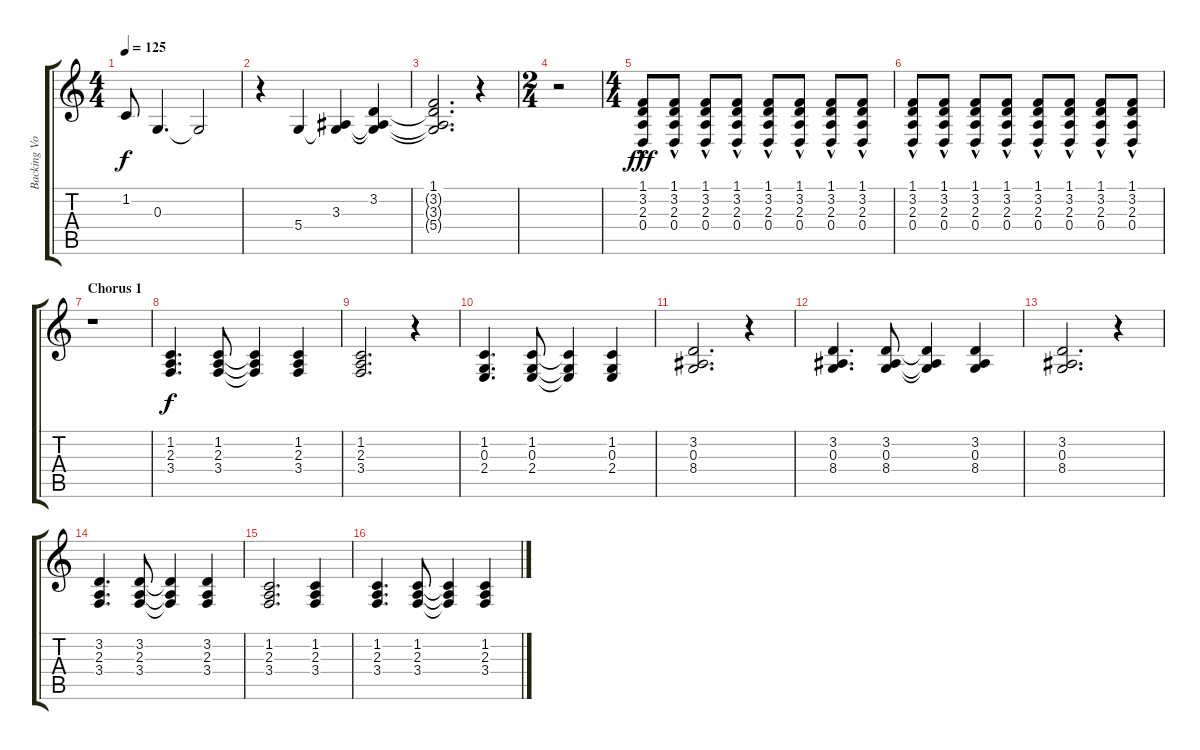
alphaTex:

\track ("Backing Vox" "Backing Vo") {instrument choiraahs}
\staff {score tabs}
\tuning (E4 B3 G3 D3 A2 E2) {hide}
\ts (4 4)
\tempo 125
\clef g2
\ks c
1.2.8{dy f} 0.3.4{d} 0.3{t}.2 |
r.4 5.4.4 (3.3 5.4{t}).4 (3.2 3.3{t} 5.4{t}).4 |
(1.1 3.2{t} 3.3{t} 5.4{t}).2{d} r.4 |
\ts (2 4)
r.2 |
\ts (4 4)
(1.1{hac} 3.2{hac} 2.3{hac} 0.4{hac}).8{dy fff} (1.1{hac} 3.2{hac} 2.3{hac} 0.4{hac}).8 (1.1{hac} 3.2{hac} 2.3{hac} 0.4{hac}).8 (1.1{hac} 3.2{hac} 2.3{hac} 0.4{hac}).8 (1.1{hac} 3.2{hac} 2.3{hac} 0.4{hac}).8 (1.1{hac} 3.2{hac} 2.3{hac} 0.4{hac}).8 (1.1{hac} 3.2{hac} 2.3{hac} 0.4{hac}).8 (1.1{hac} 3.2{hac} 2.3{hac} 0.4{hac}).8 |
(1.1{hac} 3.2{hac} 2.3{hac} 0.4{hac}).8 (1.1{hac} 3.2{hac} 2.3{hac} 0.4{hac}).8 (1.1{hac} 3.2{hac} 2.3{hac} 0.4{hac}).8 (1.1{hac} 3.2{hac} 2.3{hac} 0.4{hac}).8 (1.1{hac} 3.2{hac} 2.3{hac} 0.4{hac}).8 (1.1{hac} 3.2{hac} 2.3{hac} 0.4{hac}).8 (1.1{hac} 3.2{hac} 2.3{hac} 0.4{hac}).8 (1.1{hac} 3.2{hac} 2.3{hac} 0.4{hac}).8 |
\section ("" "Chorus 1")
r.1 |
(1.2 2.3 3.4).4{d dy f} (1.2 2.3 3.4).8 (1.2{t} 2.3{t} 3.4{t}).4 (1.2 2.3 3.4).4 |
(1.2 2.3 3.4).2{d} r.4 |
(1.2 0.3 2.4).4{d} (1.2 0.3 2.4).8 (1.2{t} 0.3{t} 2.4{t}).4 (1.2 0.3 2.4).4 |
(3.2 0.3 8.4).2{d} r.4 |
(3.2 0.3 8.4).4{d} (3.2 0.3 8.4).8 (3.2{t} 0.3{t} 8.4{t}).4 (3.2 0.3 8.4).4 |
(3.2 0.3 8.4).2{d} r.4 |
(3.2 2.3 3.4).4{d} (3.2 2.3 3.4).8 (3.2{t} 2.3{t} 3.4{t}).4 (3.2 2.3 3.4).4 |
(1.2 2.3 3.4).2{d} (1.2 2.3 3.4).4 |
(1.2 2.3 3.4).4{d} (1.2 2.3 3.4).8 (1.2{t} 2.3{t} 3.4{t}).4 (1.2 2.3 3.4).4
